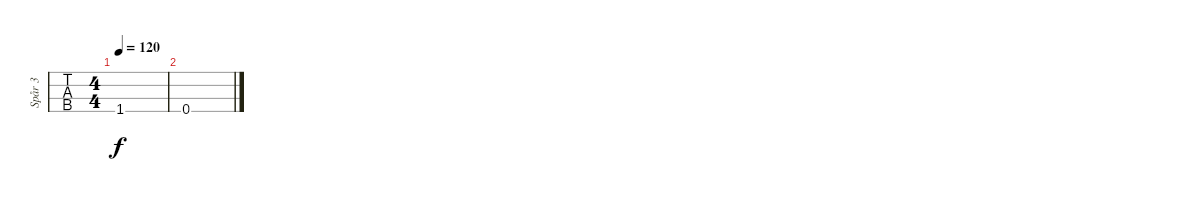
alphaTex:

\track ("Spår 3" "Spår 3") {instrument electricbassfinger}
\staff {tabs}
\tuning (G2 D2 A1 E1) {hide}
\ts (4 4)
\tempo 120
\clef f4
\ks c
1.4.1{dy f} |
0.4.1
